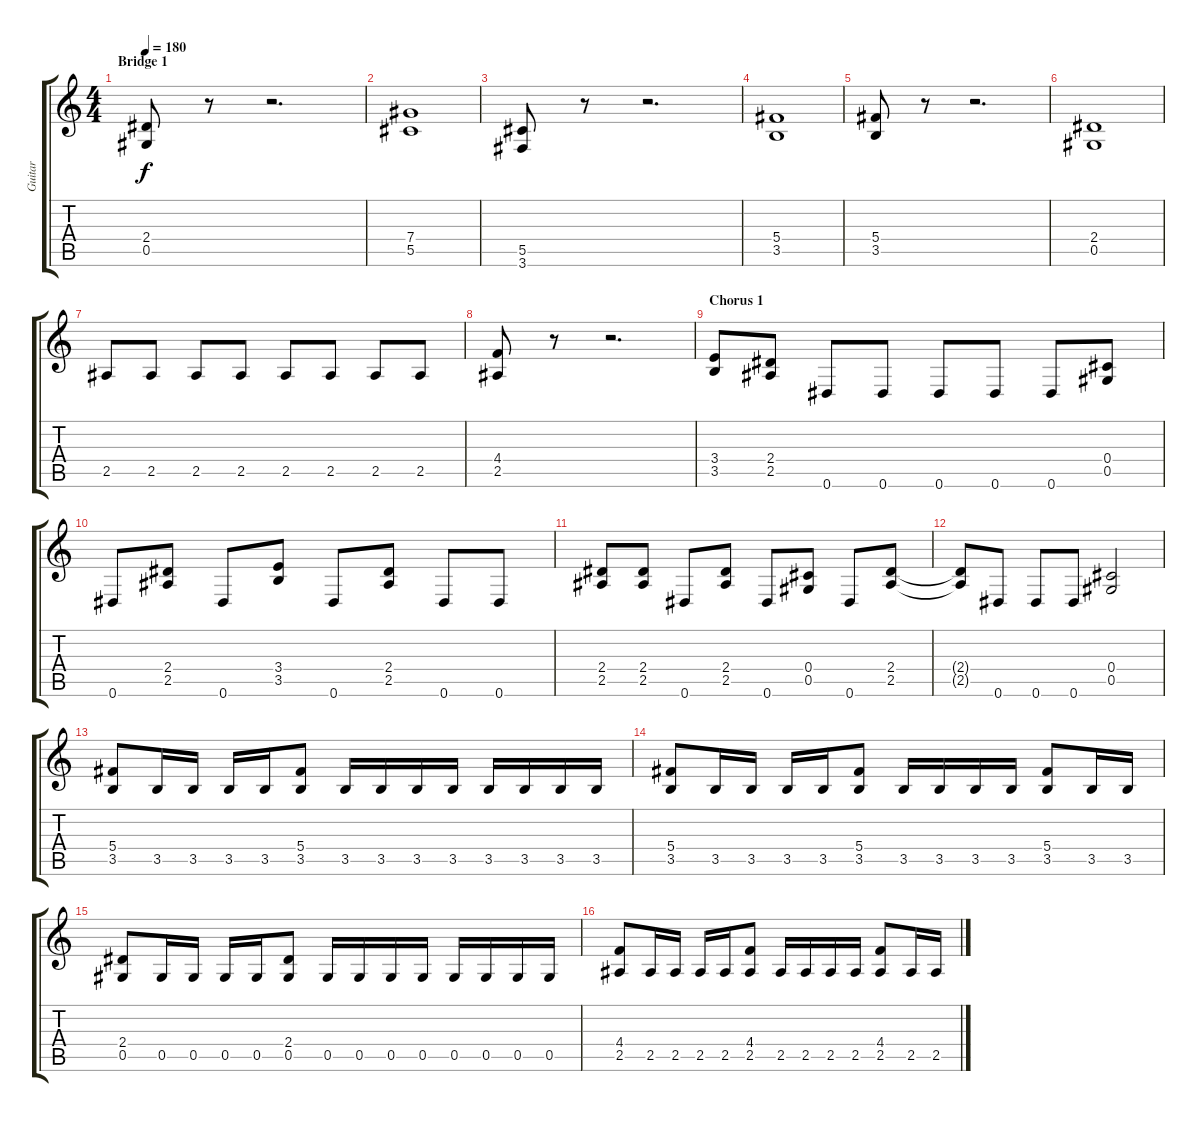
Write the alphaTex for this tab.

\track ("Guitar" "Guitar") {instrument distortionguitar}
\staff {score tabs}
\tuning (Eb4 Bb3 Gb3 Db3 Ab2 Eb2) {hide}
\ts (4 4)
\section ("" "Bridge 1")
\tempo 180
\clef g2
\ks c
(2.4 0.5).8{dy f} r.8 r.2{d} |
(7.4 5.5).1 |
(5.5 3.6).8 r.8 r.2{d} |
(5.4 3.5).1 |
(5.4 3.5).8 r.8 r.2{d} |
(2.4 0.5).1 |
2.5.8 2.5.8 2.5.8 2.5.8 2.5.8 2.5.8 2.5.8 2.5.8 |
(4.4 2.5).8 r.8 r.2{d} |
\section ("" "Chorus 1")
(3.4 3.5).8 (2.4 2.5).8 0.6.8 0.6.8 0.6.8 0.6.8 0.6.8 (0.4 0.5).8 |
0.6.8 (2.4 2.5).8 0.6.8 (3.4 3.5).8 0.6.8 (2.4 2.5).8 0.6.8 0.6.8 |
(2.4 2.5).8 (2.4 2.5).8 0.6.8 (2.4 2.5).8 0.6.8 (0.4 0.5).8 0.6.8 (2.4 2.5).8 |
(2.4{t} 2.5{t}).8 0.6.8 0.6.8 0.6.8 (0.4 0.5).2 |
(5.4 3.5).8 3.5.16 3.5.16 3.5.16 3.5.16 (5.4 3.5).8 3.5.16 3.5.16 3.5.16 3.5.16 3.5.16 3.5.16 3.5.16 3.5.16 |
(5.4 3.5).8 3.5.16 3.5.16 3.5.16 3.5.16 (5.4 3.5).8 3.5.16 3.5.16 3.5.16 3.5.16 (5.4 3.5).8 3.5.16 3.5.16 |
(2.4 0.5).8 0.5.16 0.5.16 0.5.16 0.5.16 (2.4 0.5).8 0.5.16 0.5.16 0.5.16 0.5.16 0.5.16 0.5.16 0.5.16 0.5.16 |
(4.4 2.5).8 2.5.16 2.5.16 2.5.16 2.5.16 (4.4 2.5).8 2.5.16 2.5.16 2.5.16 2.5.16 (4.4 2.5).8 2.5.16 2.5.16
